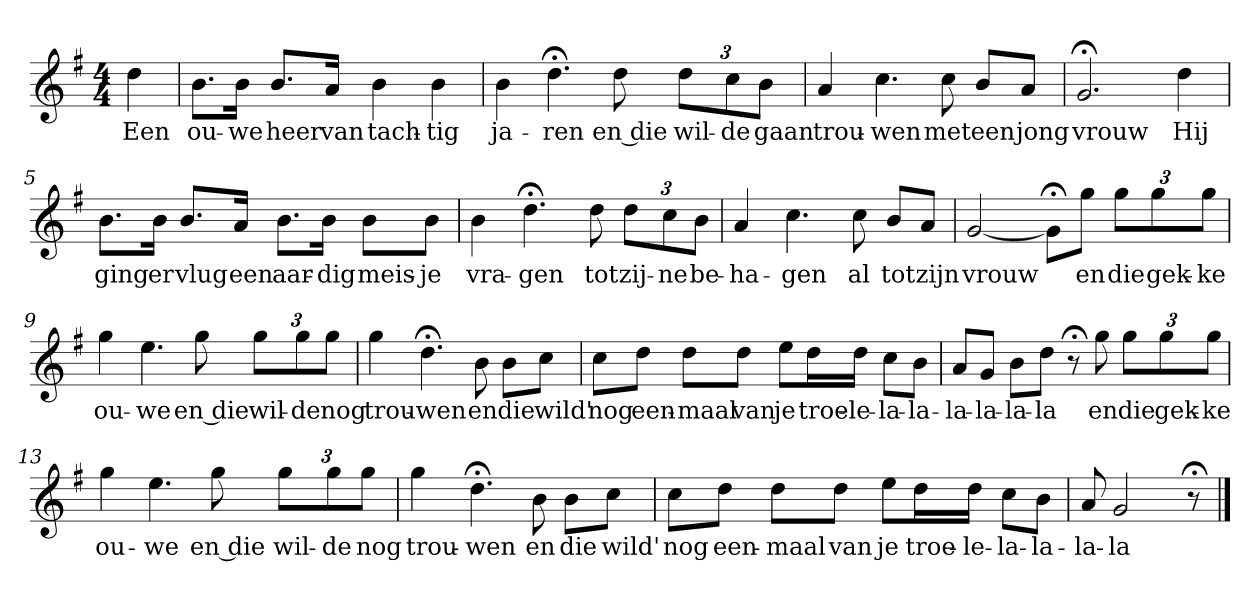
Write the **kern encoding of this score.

**kern	**text
*part1	*part1
*staff1	*staff1
*k[f#]	*
*G:	*
*M4/4	*
*MM120	*
=	=
4dd	Een
=1	=1
8.bL	ou-
16bJk	-we
8.bL	heer
16aJk	van
4b	tach-
4b	-tig
=2	=2
4b	ja-
4.dd;<	-ren
8dd	en die
12ddL	wil-
12cc	-de
12bJ	gaan
=3	=3
4a	trou-
4.cc	-wen
8cc	met
8bL	een
8aJ	jong
=4	=4
2.g;<	vrouw
4dd	Hij
=5	=5
8.bL	ging
16bJk	er
8.bL	vlug
16aJk	een
8.bL	aar-
16bJk	-dig
8bL	meis-
8bJ	-je
=6	=6
4b	vra-
4.dd;<	-gen
8dd	tot
12ddL	zij-
12cc	-ne
12bJ	be-
=7	=7
4a	-ha-
4.cc	-gen
8cc	al
8bL	tot
8aJ	zijn
=8	=8
[2g	vrouw
8g;<L]	.
8ggJ	en
12ggL	die
12gg	gek-
12ggJ	-ke
=9	=9
4gg	ou-
4.ee	-we
8gg	en die
12ggL	wil-
12gg	-de
12ggJ	nog
=10	=10
4gg	trou-
4.dd;<	-wen
8b	en
8bL	die
8ccJ	wild'
=11	=11
8ccL	nog
8ddJ	een-
8ddL	-maal
8ddJ	van
8eeL	je
16ddL	troe-
16ddJJ	-le-
8ccL	-la-
8bJ	-la-
=12	=12
8aL	-la-
8gJ	-la-
8bL	-la-
8ddJ	-la
8r;<	.
8gg	en
12ggL	die
12gg	gek-
12ggJ	-ke
=13	=13
4gg	ou-
4.ee	-we
8gg	en die
12ggL	wil-
12gg	-de
12ggJ	nog
=14	=14
4gg	trou-
4.dd;<	-wen
8b	en
8bL	die
8ccJ	wild'
=15	=15
8ccL	nog
8ddJ	een-
8ddL	-maal
8ddJ	van
8eeL	je
16ddL	troe-
16ddJJ	-le-
8ccL	-la-
8bJ	-la-
=16	=16
8a	-la-
2g	-la
8r;<	.
==	==
*-	*-
